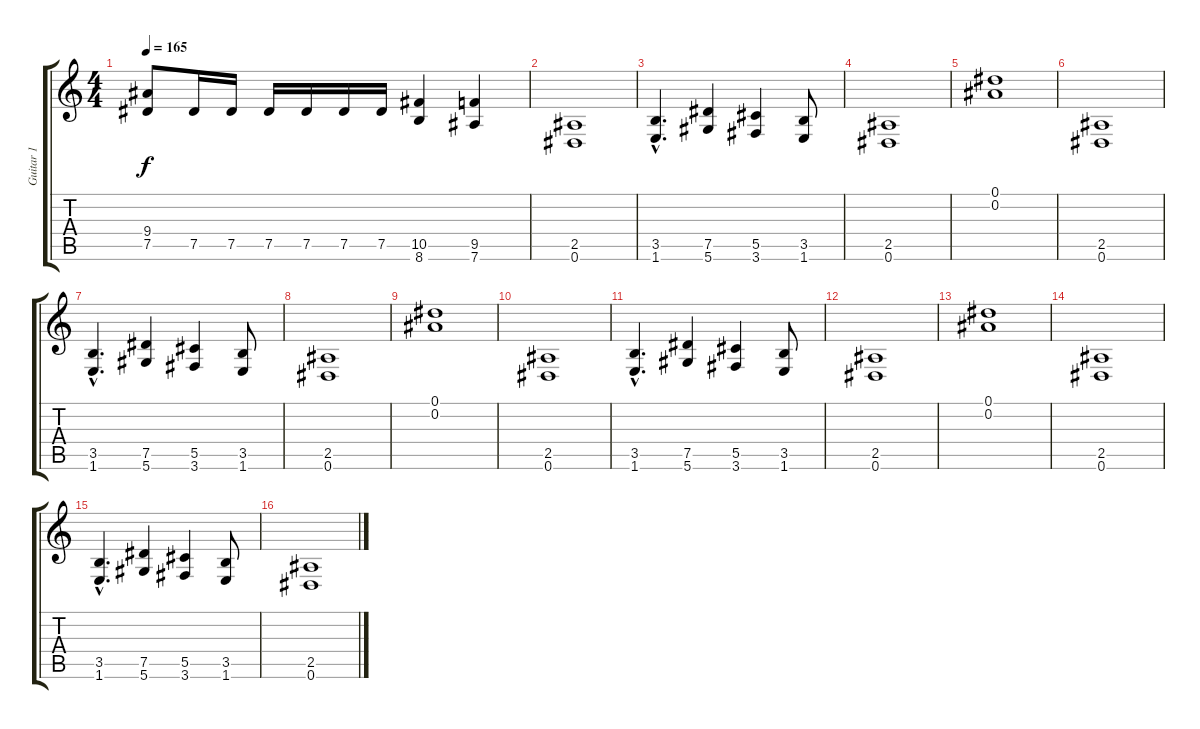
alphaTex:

\track ("Guitar 1" "Guitar 1") {instrument distortionguitar}
\staff {score tabs}
\tuning (Eb4 Bb3 Gb3 Db3 Ab2 Eb2) {hide}
\ts (4 4)
\tempo 165
\clef g2
\ks c
(9.4 7.5).8{dy f} 7.5.16 7.5.16 7.5.16 7.5.16 7.5.16 7.5.16 (10.5 8.6).4 (9.5 7.6).4 |
(2.5 0.6).1 |
(3.5{hac} 1.6{hac}).4{d} (7.5 5.6).4 (5.5 3.6).4 (3.5 1.6).8 |
(2.5 0.6).1 |
(0.1 0.2).1 |
(2.5 0.6).1 |
(3.5{hac} 1.6{hac}).4{d} (7.5 5.6).4 (5.5 3.6).4 (3.5 1.6).8 |
(2.5 0.6).1 |
(0.1 0.2).1 |
(2.5 0.6).1 |
(3.5{hac} 1.6{hac}).4{d} (7.5 5.6).4 (5.5 3.6).4 (3.5 1.6).8 |
(2.5 0.6).1 |
(0.1 0.2).1 |
(2.5 0.6).1 |
(3.5{hac} 1.6{hac}).4{d} (7.5 5.6).4 (5.5 3.6).4 (3.5 1.6).8 |
(2.5 0.6).1
